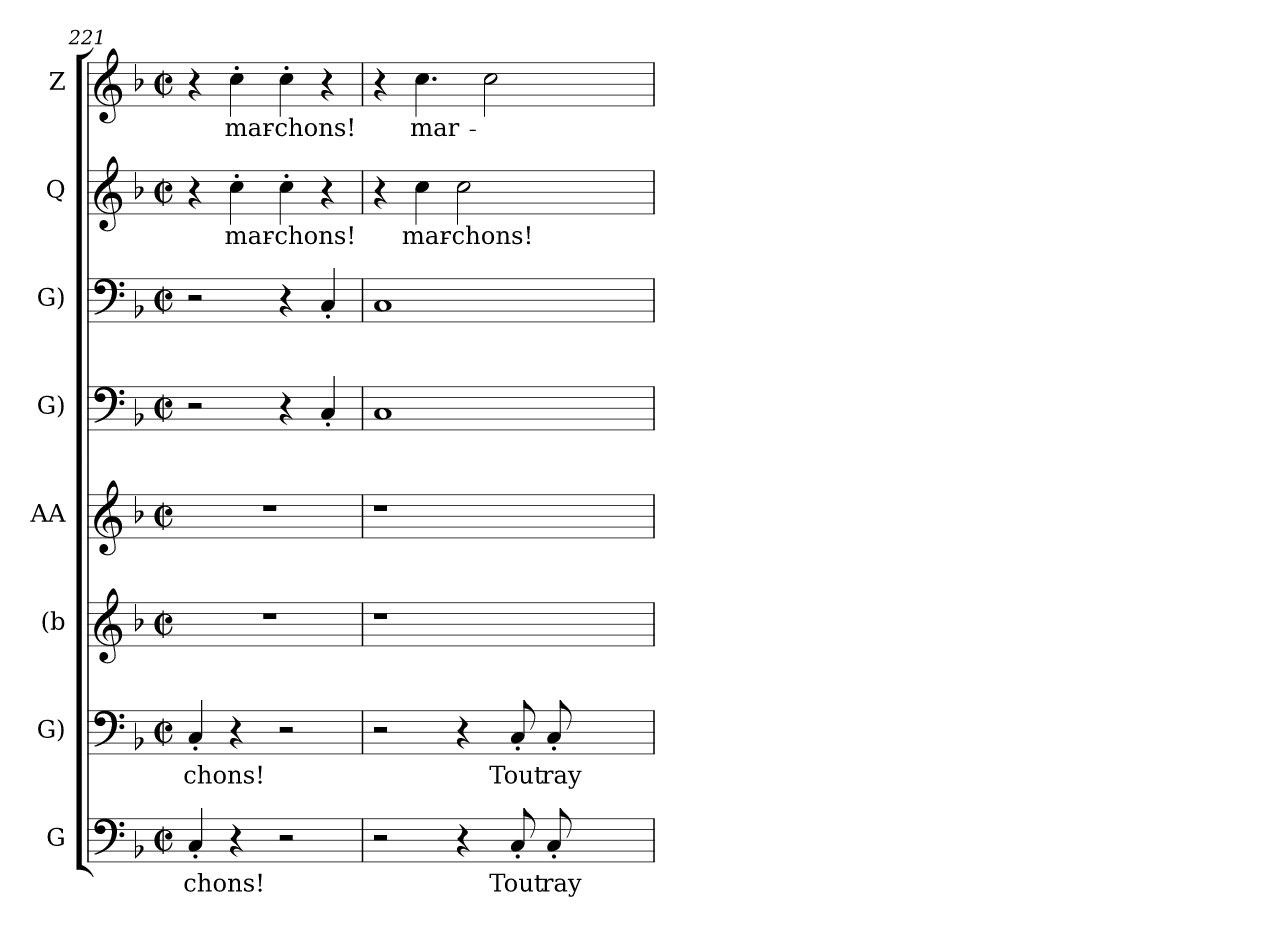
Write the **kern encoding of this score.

**kern	**text	**kern	**text	**kern	**kern	**kern	**kern	**kern	**text	**kern	**text
*part8	*part8	*part7	*part7	*part6	*part5	*part4	*part3	*part2	*part2	*part1	*part1
*staff8	*staff8	*staff7	*staff7	*staff6	*staff5	*staff4	*staff3	*staff2	*staff2	*staff1	*staff1
*I"G	*	*I"G)	*	*I"(b	*I"AA	*I"G)	*I"G)	*I"Q	*	*I"Z	*
!!LO:LB:g=z
*clefF4	*	*clefF4	*	*clefG2	*clefG2	*clefF4	*clefF4	*clefG2	*	*clefG2	*
*k[b-]	*	*k[b-]	*	*k[b-]	*k[b-]	*k[b-]	*k[b-]	*k[b-]	*	*k[b-]	*
*M2/2	*	*M2/2	*	*M2/2	*M2/2	*M2/2	*M2/2	*M2/2	*	*M2/2	*
*met(c|)	*	*met(c|)	*	*met(c|)	*met(c|)	*met(c|)	*met(c|)	*met(c|)	*	*met(c|)	*
=221	=221	=221	=221	=221	=221	=221	=221	=221	=221	=221	=221
4C'<i/	chons!	4C'<i/	chons!	1r	1r	2r	2r	4r	.	4r	.
4r	.	4r	.	.	.	.	.	4cc'>i\	mar-	4cc'>i\	mar-
2r	.	2r	.	.	.	4r	4r	4cc'>i\	chons!	4cc'>i\	chons!
.	.	.	.	.	.	4C'<i/	4C'<i/	4r	.	4r	.
=222	=222	=222	=222	=222	=222	=222	=222	=222	=222	=222	=222
2r	.	2r	.	1r	1r	1Ci/	1Ci/	4r	.	4r	.
.	.	.	.	.	.	.	.	4cci\	mar-	4.cci\	mar-
4r	.	4r	.	.	.	.	.	2cci\	chons!	.	.
.	.	.	.	.	.	.	.	.	.	2ccj\	.
8C'<i/	Tout	8C'<i/	Tout	.	.	.	.	.	.	.	.
8C'<i/	ray	8C'<i/	ray	.	.	.	.	.	.	.	.
2ryy	.	2ryy	.	2ryy	2ryy	2ryy	2ryy	2ryy	.	.	.
.	.	.	.	.	.	.	.	.	.	4.ryy	.
=	=	=	=	=	=	=	=	=	=	=	=
*-	*-	*-	*-	*-	*-	*-	*-	*-	*-	*-	*-
